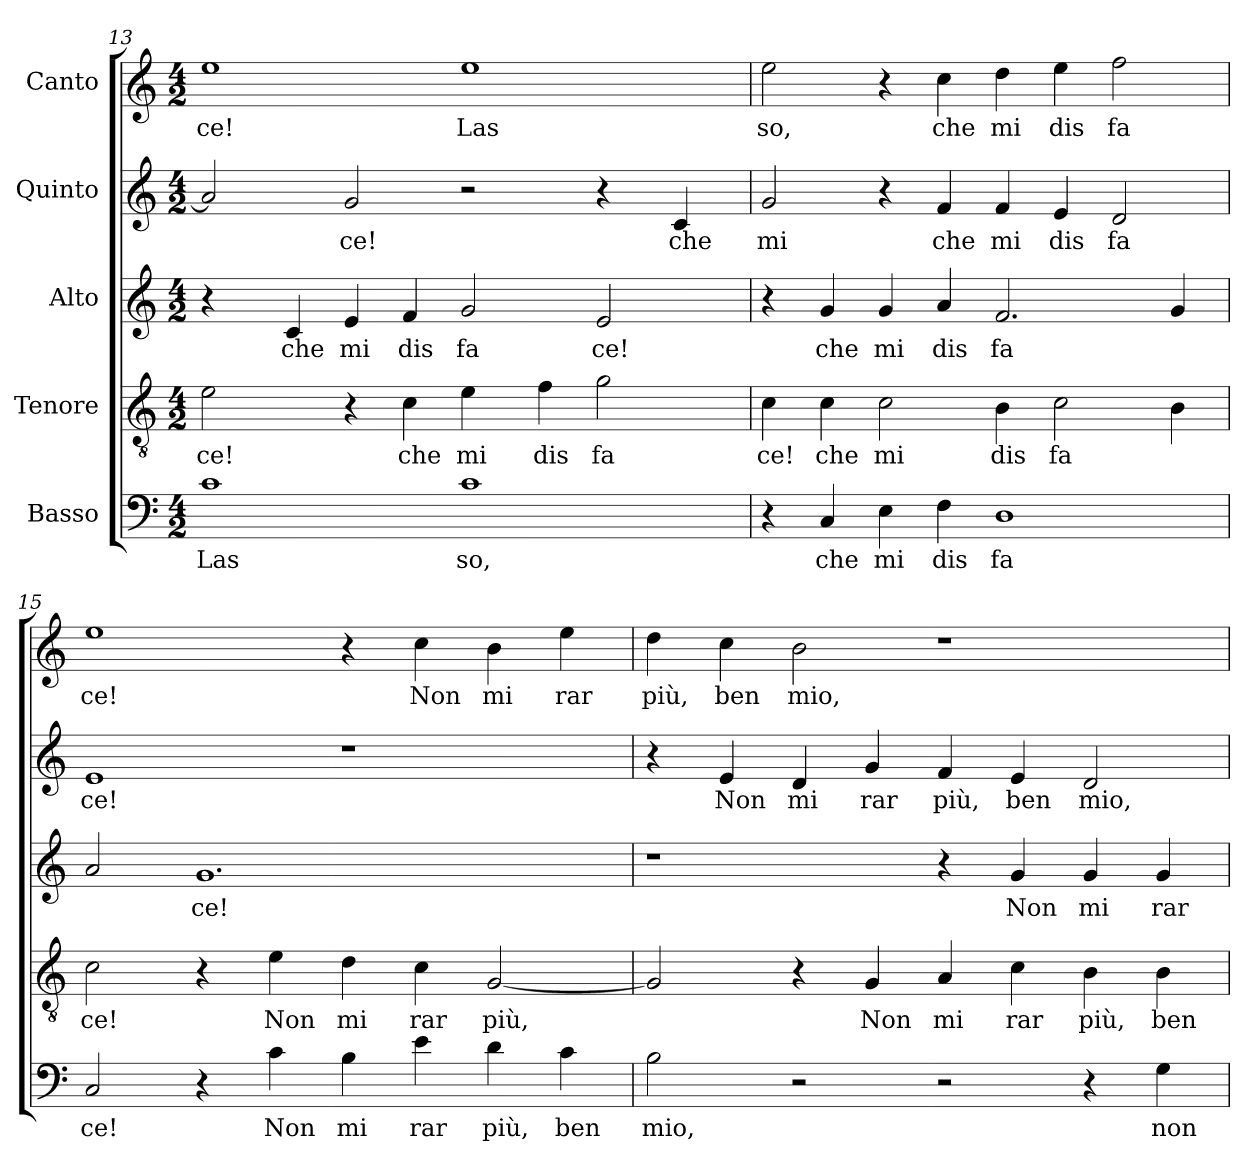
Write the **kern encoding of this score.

**kern	**text	**kern	**text	**kern	**text	**kern	**text	**kern	**text
*part5	*part5	*part4	*part4	*part3	*part3	*part2	*part2	*part1	*part1
*staff5	*staff5	*staff4	*staff4	*staff3	*staff3	*staff2	*staff2	*staff1	*staff1
*I"Basso	*	*I"Tenore	*	*I"Alto	*	*I"Quinto	*	*I"Canto	*
!!LO:PB:g=z
*clefF4	*	*clefGv2	*	*clefG2	*	*clefG2	*	*clefG2	*
*M4/2	*	*M4/2	*	*M4/2	*	*M4/2	*	*M4/2	*
=13	=13	=13	=13	=13	=13	=13	=13	=13	=13
!	!LO:LY:b:cj	!	!LO:LY:b:cj	!	!	!	!	!	!LO:LY:b:cj
*	*	*	*	*^	*	*	*	*	*
1c	Las	2e\	ce!	4r	8ryy	.	2a/]	.	1ee	-ce!
.	.	.	.	.	64ryy	.	.	.	.	.
.	.	.	.	.	1ryy	.	.	.	.	.
!	!	!	!	!	!	!LO:LY:b:cj	!	!	!	!
.	.	.	.	4c/	.	che	.	.	.	.
!	!	!	!	!	!	!LO:LY:b:cj	!	!LO:LY:b:cj	!	!
.	.	4r	.	4e/	.	mi	2g/	ce!	.	.
!	!	!	!LO:LY:b:cj	!	!	!LO:LY:b:cj	!	!	!	!
.	.	4c\	che	4f/	.	dis	.	.	.	.
!	!LO:LY:b:cj	!	!LO:LY:b:cj	!	!	!LO:LY:b:cj	!	!	!	!LO:LY:b:cj
1c	so,	4e\	mi	2g/	.	fa	2r	.	1ee	Las
.	.	.	.	.	2ryy	.	.	.	.	.
!	!	!	!LO:LY:b:cj	!	!	!	!	!	!	!
.	.	4f\	dis	.	.	.	.	.	.	.
!	!	!	!LO:LY:b:cj	!	!	!LO:LY:b:cj	!	!	!	!
.	.	2g\	fa	2e/	.	ce!	4r	.	.	.
.	.	.	.	.	4ryy	.	.	.	.	.
!	!	!	!	!	!	!	!	!LO:LY:b:cj	!	!
.	.	.	.	.	.	.	4c/	che	.	.
.	.	.	.	.	16..ryy	.	.	.	.	.
=14	=14	=14	=14	=14	=14	=14	=14	=14	=14	=14
!	!	!	!LO:LY:b:cj	!	!	!	!	!LO:LY:b:cj	!	!LO:LY:b:cj
*	*	*	*	*v	*v	*	*	*	*	*
4r	.	4c\	ce!	4r	.	2g/	mi	2ee\	so,
!	!LO:LY:b:cj	!	!LO:LY:b:cj	!	!LO:LY:b:cj	!	!	!	!
4C/	che	4c\	che	4g/	che	.	.	.	.
!	!LO:LY:b:cj	!	!LO:LY:b:cj	!	!LO:LY:b:cj	!	!	!	!
4E\	mi	2c\	mi	4g/	mi	4r	.	4r	.
!	!LO:LY:b:cj	!	!	!	!LO:LY:b:cj	!	!LO:LY:b:cj	!	!LO:LY:b:cj
4F\	dis	.	.	4a/	dis	4f/	che	4cc\	che
!	!LO:LY:b:cj	!	!LO:LY:b:cj	!	!LO:LY:b:cj	!	!LO:LY:b:cj	!	!LO:LY:b:cj
1D	fa	4B\	dis	2.f/	fa	4f/	mi	4dd\	mi
!	!	!	!LO:LY:b:cj	!	!	!	!LO:LY:b:cj	!	!LO:LY:b:cj
.	.	2c\	fa	.	.	4e/	dis	4ee\	dis
!	!	!	!	!	!	!	!LO:LY:b:cj	!	!LO:LY:b:cj
.	.	.	.	.	.	2d/	fa	2ff\	fa
.	.	4B\	.	4g/	.	.	.	.	.
=15	=15	=15	=15	=15	=15	=15	=15	=15	=15
!	!LO:LY:b:cj	!	!LO:LY:b:cj	!	!	!	!LO:LY:b:cj	!	!LO:LY:b:cj
2C/	ce!	2c\	ce!	2a/	.	1e	ce!	1ee	ce!
!	!	!	!	!	!LO:LY:b:cj	!	!	!	!
4r	.	4r	.	1.g	ce!	.	.	.	.
!	!LO:LY:b:cj	!	!LO:LY:b:cj	!	!	!	!	!	!
4c\	Non	4e\	Non	.	.	.	.	.	.
!	!LO:LY:b:cj	!	!LO:LY:b:cj	!	!	!	!	!	!
4B\	mi	4d\	mi	.	.	1r	.	4r	.
!	!LO:LY:b:cj	!	!LO:LY:b:cj	!	!	!	!	!	!LO:LY:b:cj
4e\	rar	4c\	rar	.	.	.	.	4cc\	Non
!	!LO:LY:b:cj	!	!LO:LY:b	!	!	!	!	!	!LO:LY:b:cj
4d\	più,	[<2G/	più,	.	.	.	.	4b\	mi
!	!LO:LY:b:cj	!	!	!	!	!	!	!	!LO:LY:b:cj
4c\	ben	.	.	.	.	.	.	4ee\	rar
=16	=16	=16	=16	=16	=16	=16	=16	=16	=16
!	!LO:LY:b:cj	!	!	!	!	!	!	!	!LO:LY:b:cj
2B\	mio,	2G/]	.	1r	.	4r	.	4dd\	più,
!	!	!	!	!	!	!	!LO:LY:b:cj	!	!LO:LY:b:cj
.	.	.	.	.	.	4e/	Non	4cc\	ben
!	!	!	!	!	!	!	!LO:LY:b:cj	!	!LO:LY:b:cj
2r	.	4r	.	.	.	4d/	mi	2b\	mio,
!	!	!	!LO:LY:b:cj	!	!	!	!LO:LY:b:cj	!	!
.	.	4G/	Non	.	.	4g/	rar	.	.
!	!	!	!LO:LY:b:cj	!	!	!	!LO:LY:b:cj	!	!
2r	.	4A/	mi	4r	.	4f/	più,	1r	.
!	!	!	!LO:LY:b:cj	!	!LO:LY:b:cj	!	!LO:LY:b:cj	!	!
.	.	4c\	rar	4g/	Non	4e/	ben	.	.
!	!	!	!LO:LY:b:cj	!	!LO:LY:b:cj	!	!LO:LY:b:cj	!	!
4r	.	4B\	più,	4g/	mi	2d/	mio,	.	.
!	!LO:LY:b:cj	!	!LO:LY:b:cj	!	!LO:LY:b:cj	!	!	!	!
4G\	non	4B\	ben	4g/	rar	.	.	.	.
=	=	=	=	=	=	=	=	=	=
*-	*-	*-	*-	*-	*-	*-	*-	*-	*-
